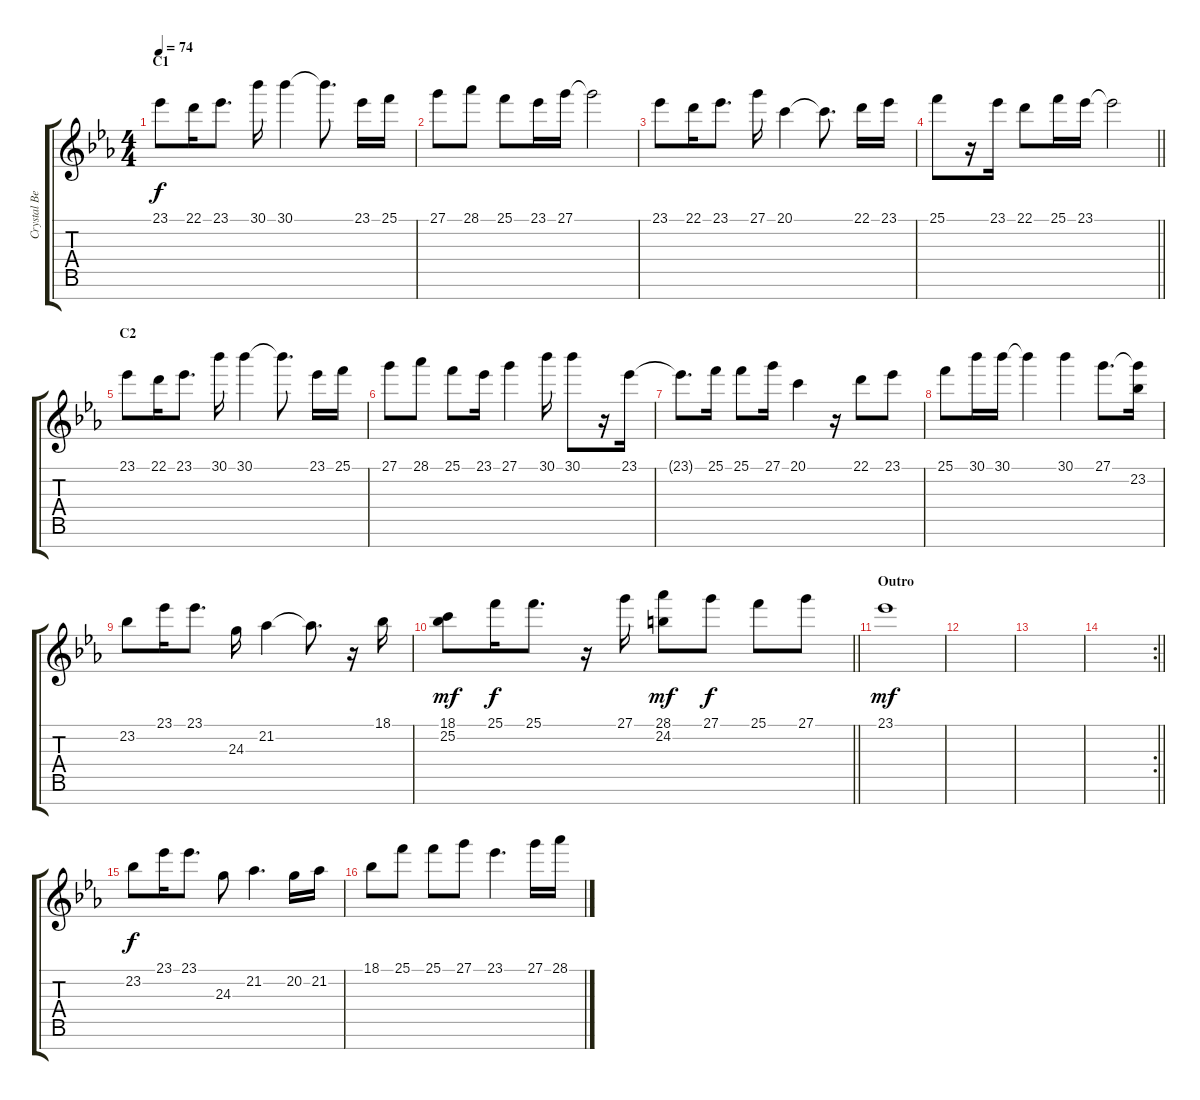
\track ("Crystal Bell" "Crystal Be") {instrument fx4atmosphere}
\staff {score tabs}
\tuning (E4 B3 G3 D3 A2 E2 B1) {hide}
\ts (4 4)
\section ("" "C1")
\tempo 74
\clef g2
\ks eb
23.1.8{dy f} 22.1.16 23.1.8{d} 30.1.16 30.1.4 30.1{t}.8{d} 23.1.16 25.1.16 |
27.1.8 28.1.8 25.1.8 23.1.16 27.1.16 27.1{t}.2 |
23.1.8 22.1.16 23.1.8{d} 27.1.16 20.1.4 20.1{t}.8{d} 22.1.16 23.1.16 |
\barLineRight lightlight
25.1.8 r.16 23.1.16 22.1.8 25.1.16 23.1.16 23.1{t}.2 |
\section ("" "C2")
23.1.8 22.1.16 23.1.8{d} 30.1.16 30.1.4 30.1{t}.8{d} 23.1.16 25.1.16 |
27.1.8 28.1.8 25.1.8 23.1.16 27.1.4 30.1.16 30.1.8 r.16 23.1.16 |
23.1{t}.8{d} 25.1.16 25.1.8 27.1.16 20.1.4 r.16 22.1.8 23.1.8 |
25.1.8 30.1.16 30.1.16 30.1{t}.4 30.1.4 27.1.8{d} (27.1{t} 23.2).16 |
23.2.8 23.1.16 23.1.8{d} 24.3.16 21.2.4 21.2{t}.8{d} r.16 18.1.16 |
\barLineRight lightlight
(18.1 25.2).8{dy mf} 25.1.16{dy f} 25.1.8{d} r.16 27.1.16 (28.1 24.2).8{dy mf} 27.1.8{dy f} 25.1.8 27.1.8 |
\section ("" "Outro")
23.1.1{dy mf volume 3} |
|
|
\rc 2
\barLineRight lightlight
|
23.2.8{dy f} 23.1.16 23.1.8{d} 24.3.8 21.2.4{d} 20.2.16 21.2.16 |
18.1.8 25.1.8 25.1.8 27.1.8 23.1.4{d} 27.1.16 28.1.16
